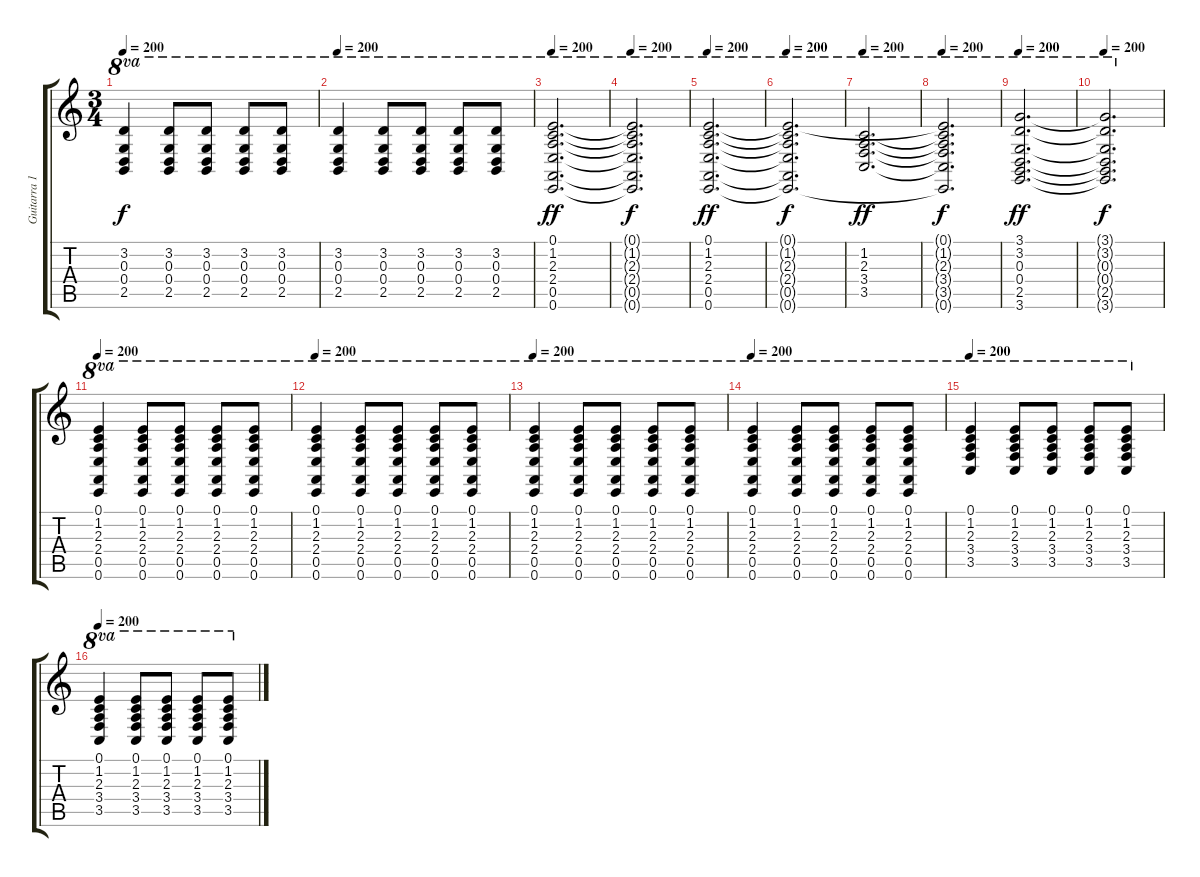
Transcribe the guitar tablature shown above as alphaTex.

\track ("Guitarra 1" "Guitarra 1") {instrument acousticguitarsteel}
\staff {score tabs}
\tuning (E4 B3 G3 D3 A2 E2) {hide}
\ts (3 4)
\tempo 200
\clef g2
\ks c
(3.2 0.3 0.4 2.5).4{ot 8va dy f} (3.2 0.3 0.4 2.5).8{ot 8va} (3.2 0.3 0.4 2.5).8{ot 8va} (3.2 0.3 0.4 2.5).8{ot 8va} (3.2 0.3 0.4 2.5).8{ot 8va} |
\tempo 200
(3.2 0.3 0.4 2.5).4{ot 8va} (3.2 0.3 0.4 2.5).8{ot 8va} (3.2 0.3 0.4 2.5).8{ot 8va} (3.2 0.3 0.4 2.5).8{ot 8va} (3.2 0.3 0.4 2.5).8{ot 8va} |
\tempo 200
(0.1 1.2 2.3 2.4 0.5 0.6).2{d ot 8va dy ff} |
\tempo 200
(0.1{t} 1.2{t} 2.3{t} 2.4{t} 0.5{t} 0.6{t}).2{d ot 8va dy f} |
\tempo 200
(0.1 1.2 2.3 2.4 0.5 0.6).2{d ot 8va dy ff} |
\tempo 200
(0.1{t} 1.2{t} 2.3{t} 2.4{t} 0.5{t} 0.6{t}).2{d ot 8va dy f} |
\tempo 200
(1.2 2.3 3.4 3.5).2{d ot 8va dy ff} |
\tempo 200
(0.1{t} 1.2{t} 2.3{t} 3.4{t} 3.5{t} 0.6{t}).2{d ot 8va dy f} |
\tempo 200
(3.1 3.2 0.3 0.4 2.5 3.6).2{d ot 8va dy ff} |
\tempo 200
(3.1{t} 3.2{t} 0.3{t} 0.4{t} 2.5{t} 3.6{t}).2{d ot 8va dy f} |
\tempo 200
(0.1 1.2 2.3 2.4 0.5 0.6).4{ot 8va} (0.1 1.2 2.3 2.4 0.5 0.6).8{ot 8va} (0.1 1.2 2.3 2.4 0.5 0.6).8{ot 8va} (0.1 1.2 2.3 2.4 0.5 0.6).8{ot 8va} (0.1 1.2 2.3 2.4 0.5 0.6).8{ot 8va} |
\tempo 200
(0.1 1.2 2.3 2.4 0.5 0.6).4{ot 8va} (0.1 1.2 2.3 2.4 0.5 0.6).8{ot 8va} (0.1 1.2 2.3 2.4 0.5 0.6).8{ot 8va} (0.1 1.2 2.3 2.4 0.5 0.6).8{ot 8va} (0.1 1.2 2.3 2.4 0.5 0.6).8{ot 8va} |
\tempo 200
(0.1 1.2 2.3 2.4 0.5 0.6).4{ot 8va} (0.1 1.2 2.3 2.4 0.5 0.6).8{ot 8va} (0.1 1.2 2.3 2.4 0.5 0.6).8{ot 8va} (0.1 1.2 2.3 2.4 0.5 0.6).8{ot 8va} (0.1 1.2 2.3 2.4 0.5 0.6).8{ot 8va} |
\tempo 200
(0.1 1.2 2.3 2.4 0.5 0.6).4{ot 8va} (0.1 1.2 2.3 2.4 0.5 0.6).8{ot 8va} (0.1 1.2 2.3 2.4 0.5 0.6).8{ot 8va} (0.1 1.2 2.3 2.4 0.5 0.6).8{ot 8va} (0.1 1.2 2.3 2.4 0.5 0.6).8{ot 8va} |
\tempo 200
(0.1 1.2 2.3 3.4 3.5).4{ot 8va} (0.1 1.2 2.3 3.4 3.5).8{ot 8va} (0.1 1.2 2.3 3.4 3.5).8{ot 8va} (0.1 1.2 2.3 3.4 3.5).8{ot 8va} (0.1 1.2 2.3 3.4 3.5).8{ot 8va} |
\tempo 200
(0.1 1.2 2.3 3.4 3.5).4{ot 8va} (0.1 1.2 2.3 3.4 3.5).8{ot 8va} (0.1 1.2 2.3 3.4 3.5).8{ot 8va} (0.1 1.2 2.3 3.4 3.5).8{ot 8va} (0.1 1.2 2.3 3.4 3.5).8{ot 8va}
